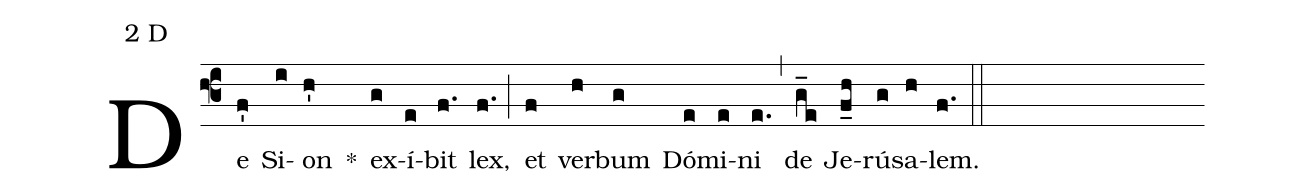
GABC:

mode:2 D;
%%
(f3) De(f') Si(i)on(h') *() ex(g)í(e)bit(f.) lex,(f.) (;) et(f) ver(h)bum(g) Dó(e)mi(e)ni(e.) (,) de(g_e) Je(f_h)rú(g)sa(h)lem.(f.) (::)
